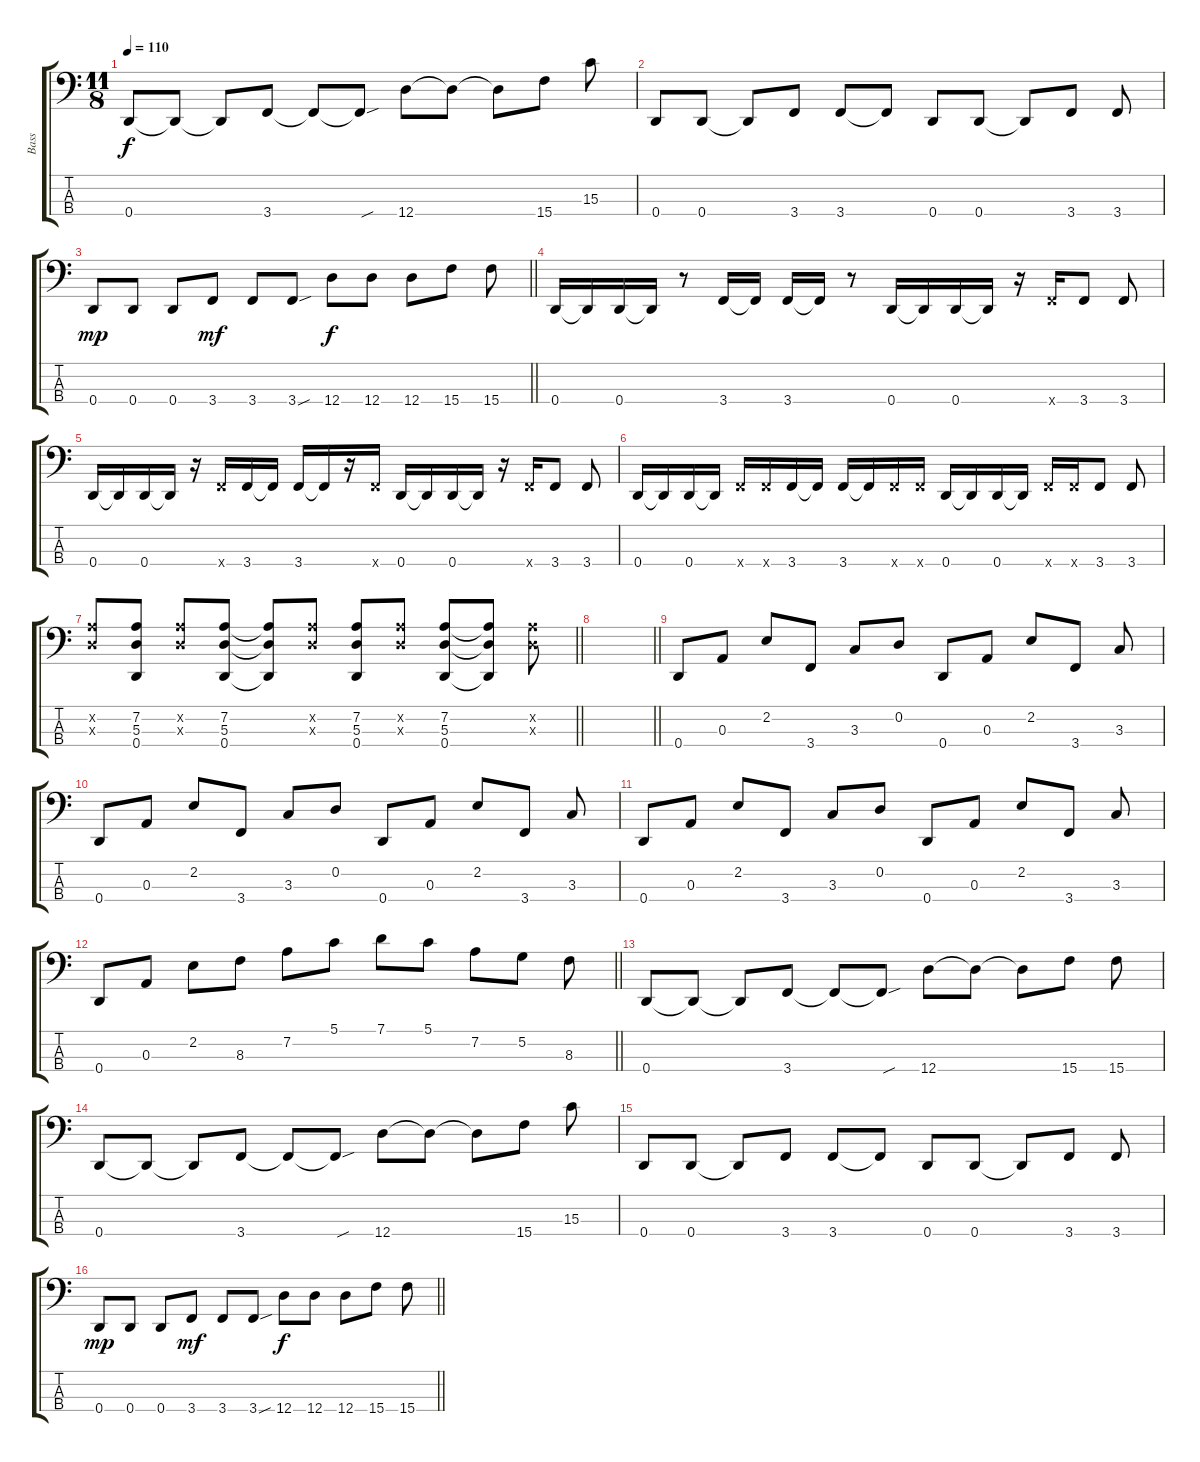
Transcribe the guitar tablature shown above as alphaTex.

\track ("Bass" "Bass") {instrument electricbassfinger}
\staff {score tabs}
\tuning (G2 D2 A1 D1) {hide}
\ts (11 8)
\tempo 110
\clef f4
\ks c
0.4.8{dy f} 0.4{t}.8 0.4{t}.8 3.4.8 3.4{t}.8 3.4{sou t}.8 12.4.8 12.4{t}.8 12.4{t}.8 15.4.8 15.3.8 |
0.4.8 0.4.8 0.4{t}.8 3.4.8 3.4.8 3.4{t}.8 0.4.8 0.4.8 0.4{t}.8 3.4.8 3.4.8 |
\barLineRight lightlight
0.4.8{dy mp} 0.4.8 0.4.8 3.4.8{dy mf} 3.4.8 3.4{sou}.8 12.4.8{dy f} 12.4.8 12.4.8 15.4.8 15.4.8 |
\section ("" "")
0.4.16 0.4{t}.16 0.4.16 0.4{t}.16 r.8 3.4.16 3.4{t}.16 3.4.16 3.4{t}.16 r.8 0.4.16 0.4{t}.16 0.4.16 0.4{t}.16 r.16 3.4{x}.16 3.4.8 3.4.8 |
0.4.16 0.4{t}.16 0.4.16 0.4{t}.16 r.16 3.4{x}.16 3.4.16 3.4{t}.16 3.4.16 3.4{t}.16 r.16 3.4{x}.16 0.4.16 0.4{t}.16 0.4.16 0.4{t}.16 r.16 3.4{x}.16 3.4.8 3.4.8 |
0.4.16 0.4{t}.16 0.4.16 0.4{t}.16 3.4{x}.16 3.4{x}.16 3.4.16 3.4{t}.16 3.4.16 3.4{t}.16 3.4{x}.16 3.4{x}.16 0.4.16 0.4{t}.16 0.4.16 0.4{t}.16 3.4{x}.16 3.4{x}.16 3.4.8 3.4.8 |
\barLineRight lightlight
(7.2{x} 5.3{x}).8 (7.2 5.3 0.4).8 (7.2{x} 5.3{x}).8 (7.2 5.3 0.4).8 (7.2{t} 5.3{t} 0.4{t}).8 (7.2{x} 5.3{x}).8 (7.2 5.3 0.4).8 (7.2{x} 5.3{x}).8 (7.2 5.3 0.4).8 (7.2{t} 5.3{t} 0.4{t}).8 (7.2{x} 5.3{x}).8 |
\barLineRight lightlight
|
\section ("" "")
0.4.8 0.3.8 2.2.8 3.4.8 3.3.8 0.2.8 0.4.8 0.3.8 2.2.8 3.4.8 3.3.8 |
0.4.8 0.3.8 2.2.8 3.4.8 3.3.8 0.2.8 0.4.8 0.3.8 2.2.8 3.4.8 3.3.8 |
0.4.8 0.3.8 2.2.8 3.4.8 3.3.8 0.2.8 0.4.8 0.3.8 2.2.8 3.4.8 3.3.8 |
\barLineRight lightlight
0.4.8 0.3.8 2.2.8 8.3.8 7.2.8 5.1.8 7.1.8 5.1.8 7.2.8 5.2.8 8.3.8 |
\section ("" "")
0.4.8 0.4{t}.8 0.4{t}.8 3.4.8 3.4{t}.8 3.4{sou t}.8 12.4.8 12.4{t}.8 12.4{t}.8 15.4.8 15.4.8 |
0.4.8 0.4{t}.8 0.4{t}.8 3.4.8 3.4{t}.8 3.4{sou t}.8 12.4.8 12.4{t}.8 12.4{t}.8 15.4.8 15.3.8 |
0.4.8 0.4.8 0.4{t}.8 3.4.8 3.4.8 3.4{t}.8 0.4.8 0.4.8 0.4{t}.8 3.4.8 3.4.8 |
\barLineRight lightlight
0.4.8{dy mp} 0.4.8 0.4.8 3.4.8{dy mf} 3.4.8 3.4{sou}.8 12.4.8{dy f} 12.4.8 12.4.8 15.4.8 15.4.8
